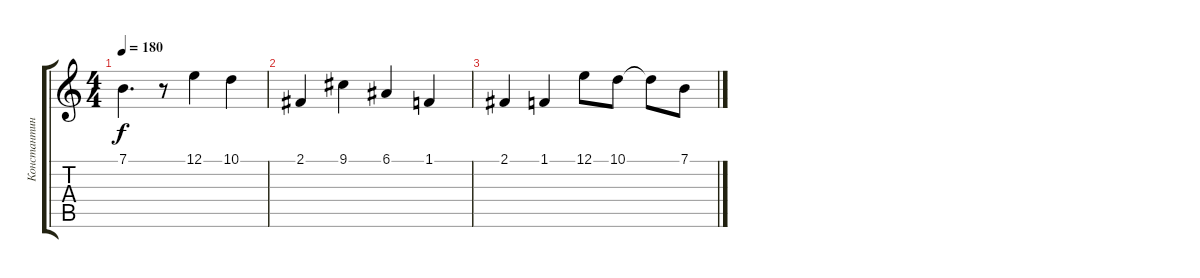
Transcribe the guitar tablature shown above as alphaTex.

\track ("Константин Бекрев (Korg M3)" "Константин") {instrument whistle}
\staff {score tabs}
\tuning (E4 B3 G3 D3 A2 E2) {hide}
\ts (4 4)
\tempo 180
\clef g2
\ks c
7.1{t}.4{d dy f} r.8 12.1.4 10.1.4 |
2.1.4 9.1.4 6.1.4 1.1.4 |
2.1.4 1.1.4 12.1.8 10.1.8 10.1{t}.8 7.1.8
